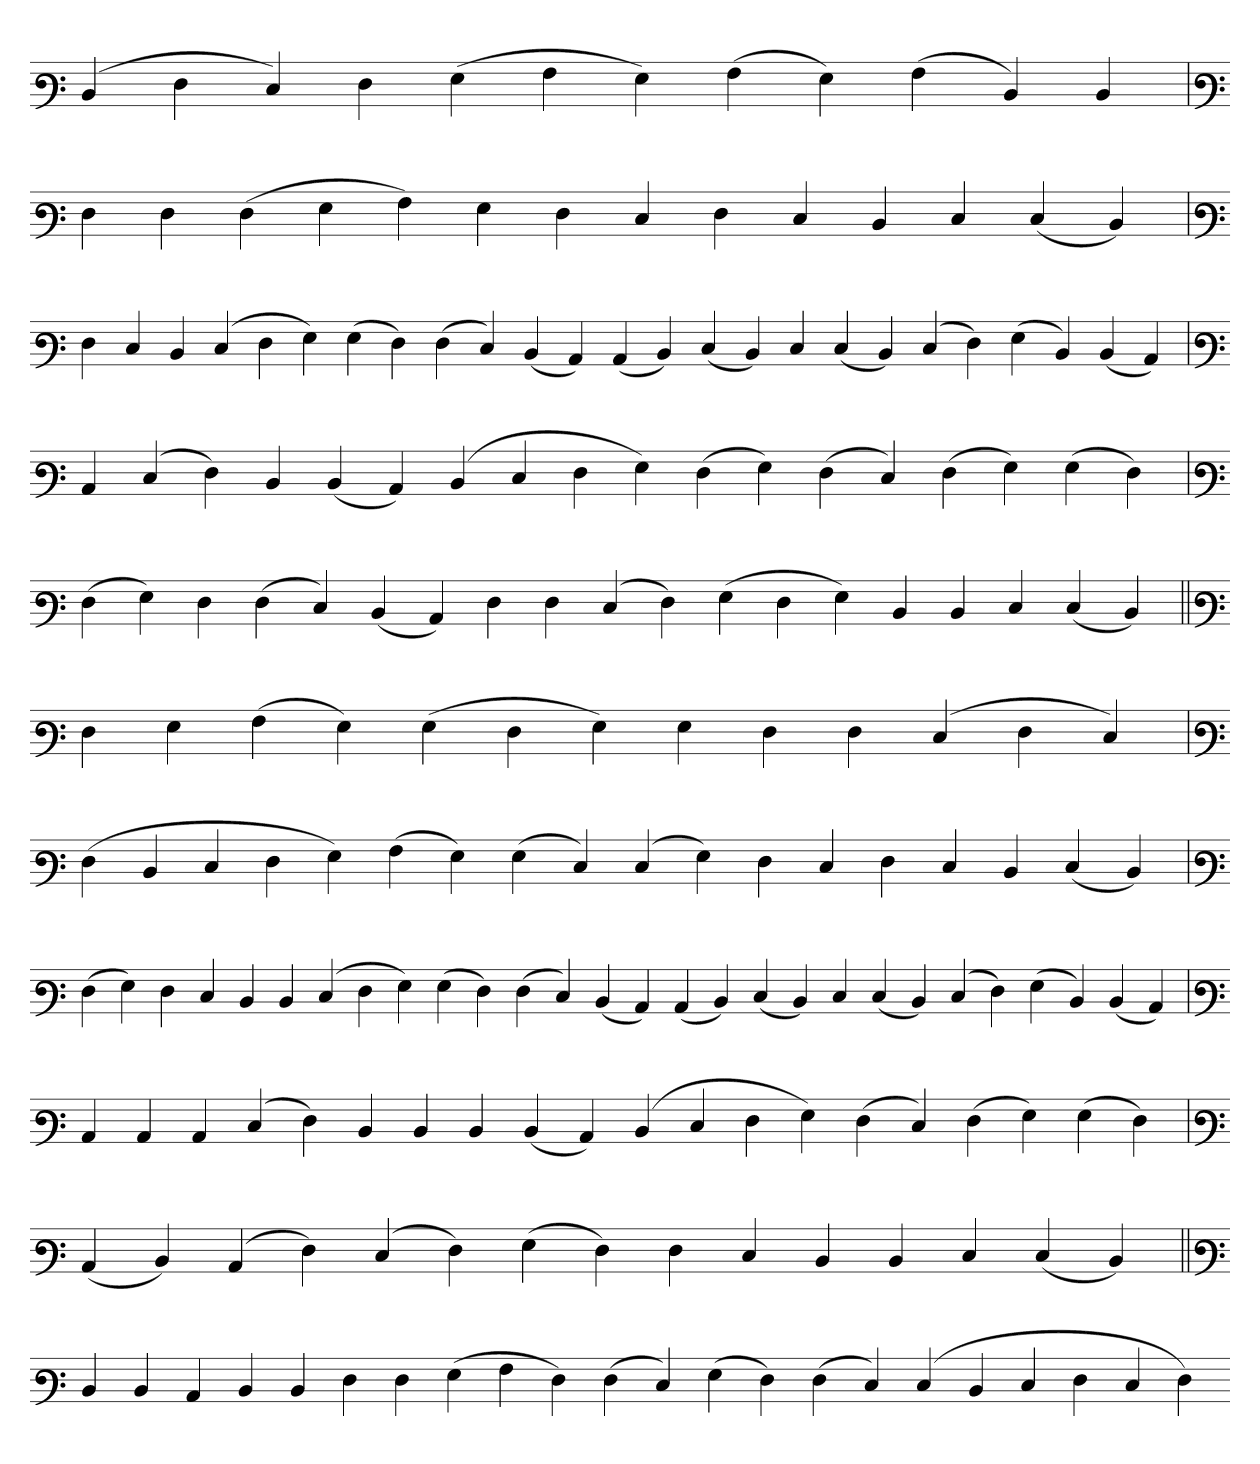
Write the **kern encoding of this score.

**kern
*part1
*staff1
*clefF3
=
(4D
4F
4E)
4F
(4G
4A
4G)
(4A
4G)
(4A
4D)
4D
=`
*clefF3
4F
4F
(4F
4G
4A)
4G
4F
4E
4F
4E
4D
4E
(4E
4D)
='
*clefF3
4F
4E
4D
(4E
4F
4G)
(4G
4F)
(4F
4E)
(4D
4C)
(4C
4D)
(4E
4D)
4E
(4E
4D)
(4E
4F)
(4G
4D)
(4D
4C)
=
*clefF3
4C
(4E
4F)
4D
(4D
4C)
(4D
4E
4F
4G)
(4F
4G)
(4F
4E)
(4F
4G)
(4G
4F)
='
*clefF3
(4F
4G)
4F
(4F
4E)
(4D
4C)
4F
4F
(4E
4F)
(4G
4F
4G)
4D
4D
4E
(4E
4D)
=||
*clefF3
4F
4G
(4A
4G)
(4G
4F
4G)
4G
4F
4F
(4E
4F
4E)
='
*clefF3
(4F
4D
4E
4F
4G)
(4A
4G)
(4G
4E)
(4E
4G)
4F
4E
4F
4E
4D
(4E
4D)
='
*clefF3
(4F
4G)
4F
4E
4D
4D
(4E
4F
4G)
(4G
4F)
(4F
4E)
(4D
4C)
(4C
4D)
(4E
4D)
4E
(4E
4D)
(4E
4F)
(4G
4D)
(4D
4C)
=
*clefF3
4C
4C
4C
(4E
4F)
4D
4D
4D
(4D
4C)
(4D
4E
4F
4G)
(4F
4E)
(4F
4G)
(4G
4F)
='
*clefF3
(4C
4D)
(4C
4F)
(4E
4F)
(4G
4F)
4F
4E
4D
4D
4E
(4E
4D)
=||
*clefF3
4D
4D
4C
4D
4D
4F
4F
(4G
4A
4F)
(4F
4E)
(4G
4F)
(4F
4E)
(4E
4D
4E
4F
4E
4F)
=-
*-
